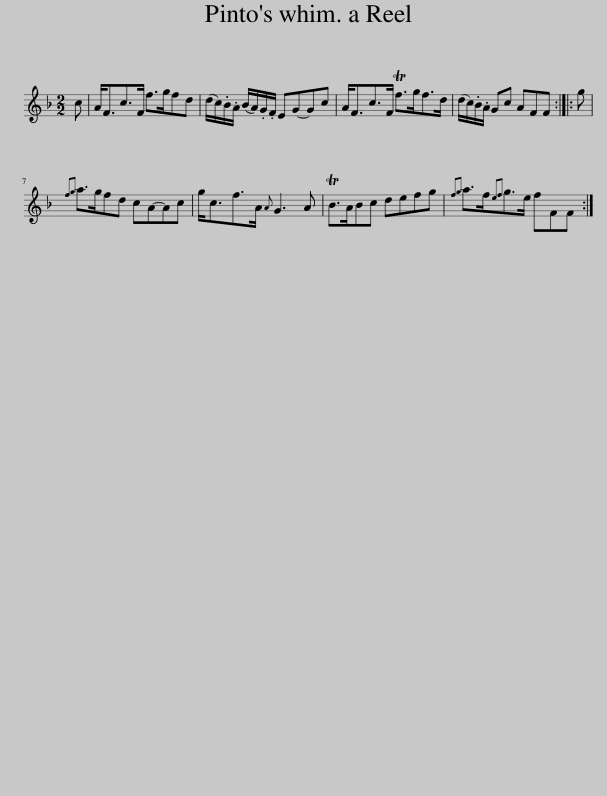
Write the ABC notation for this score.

X:1
L:1/8
M:2/2
I:linebreak $
K:F
V:1 treble
V:1
 c | A<Fc>F f>gfd | (d/c/).B/.A/ (B/A/).G/.F/ EG-Gc | A<Fc>F Tf>gf>d | (d/c/).B/.A/ Gc AFF :: %5
 g |${fg} a>gfd cA-Ac | g<cf>A{A} G3 A | TB>ABc defg |{fg} a>f{ef}g>e fFF :| %10
